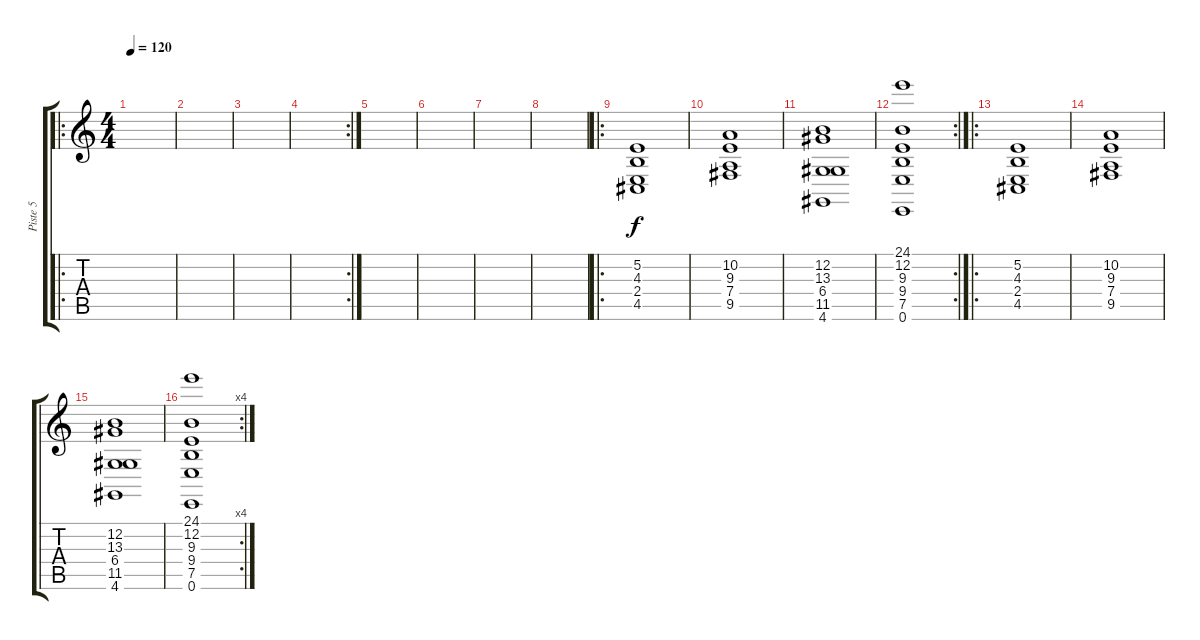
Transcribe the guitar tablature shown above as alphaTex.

\track ("Piste 5" "Piste 5") {instrument fx2soundtrack}
\staff {score tabs}
\tuning (E4 B3 G3 D3 A2 E2) {hide}
\ro
\ts (4 4)
\tempo 120
\clef g2
\ks c
|
|
|
\rc 2
|
|
|
|
|
\ro
(5.2 4.3 2.4 4.5).1 |
(10.2 9.3 7.4 9.5).1 |
(12.2 13.3 6.4 11.5 4.6).1 |
\rc 2
(24.1 12.2 9.3 9.4 7.5 0.6).1 |
\ro
(5.2 4.3 2.4 4.5).1 |
(10.2 9.3 7.4 9.5).1 |
(12.2 13.3 6.4 11.5 4.6).1 |
\rc 4
(24.1 12.2 9.3 9.4 7.5 0.6).1
